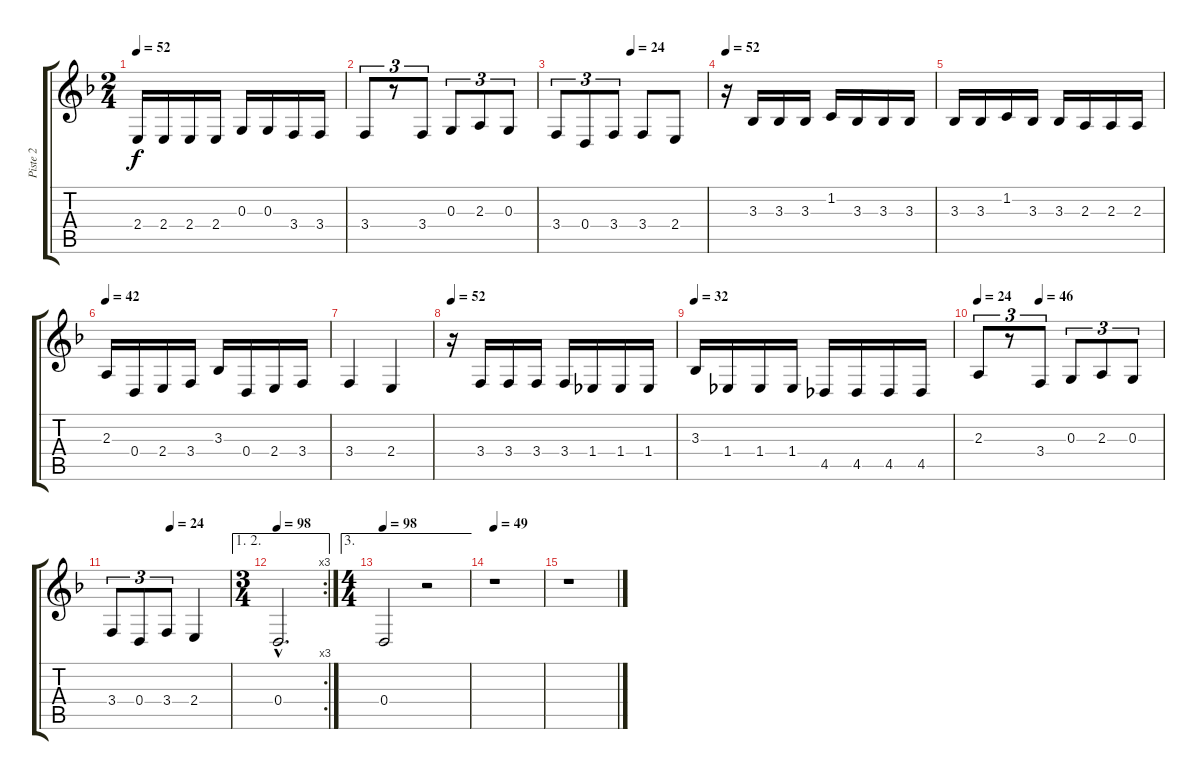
\track ("Piste 2" "Piste 2") {instrument tangoaccordion}
\staff {score tabs}
\tuning (E4 B3 G3 D3 A2 E2) {hide}
\ts (2 4)
\tempo 52
\clef g2
\ks dminor
2.4.16{dy f} 2.4.16 2.4.16 2.4.16 0.3.16 0.3.16 3.4.16 3.4.16 |
3.4.8{tu (3 2)} r.8{tu (3 2)} 3.4.8{tu (3 2)} 0.3.8{tu (3 2)} 2.3.8{tu (3 2)} 0.3.8{tu (3 2)} |
\tempo (24 0.5)
3.4.8{tu (3 2)} 0.4.8{tu (3 2)} 3.4.8{tu (3 2)} 3.4.8 2.4.8 |
\tempo 52
r.16 3.3.16 3.3.16 3.3.16 1.2.16 3.3.16 3.3.16 3.3.16 |
3.3.16 3.3.16 1.2.16 3.3.16 3.3.16 2.3.16 2.3.16 2.3.16 |
\tempo 42
2.3.16 0.4.16 2.4.16 3.4.16 3.3.16 0.4.16 2.4.16 3.4.16 |
3.4.4 2.4.4 |
\tempo 52
r.16 3.4.16 3.4.16 3.4.16 3.4.16 1.4.16 1.4.16 1.4.16 |
\tempo 32
3.3.16 1.4.16 1.4.16 1.4.16 4.5.16 4.5.16 4.5.16 4.5.16 |
\tempo 24
\tempo (46 0.3333333333333333)
2.3.8{tu (3 2)} r.8{tu (3 2)} 3.4.8{tu (3 2)} 0.3.8{tu (3 2)} 2.3.8{tu (3 2)} 0.3.8{tu (3 2)} |
\tempo (24 0.5)
3.4.8{tu (3 2)} 0.4.8{tu (3 2)} 3.4.8{tu (3 2)} 2.4.4 |
\ae (1 2)
\rc 3
\ts (3 4)
\tempo 98
0.4{hac}.2{d} |
\ae 3
\ts (4 4)
\tempo 98
0.4.2 r.2 |
\tempo 49
r.1 |
r.1
